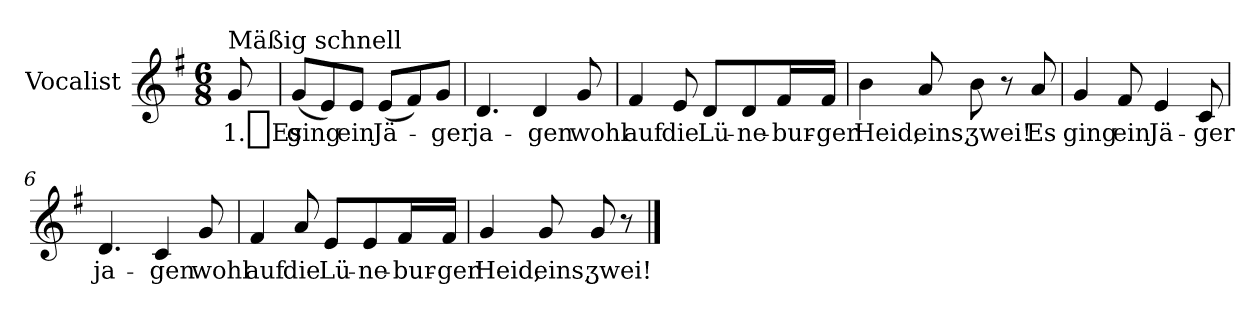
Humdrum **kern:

**kern	**text
*part1	*part1
*staff1	*staff1
*I"Vocalist	*
*k[f#]	*
*G:	*
*M6/8	*
=	=
!LO:TX:a:t=Mäßig schnell	!
8g	1._Es
=1	=1
(8gL	ging
8e)	.
8eJ	ein
(8eL	Jä-
8f#)	.
8gJ	-ger
=2	=2
4.d	ja-
4d	-gen
8g	wohl
=3	=3
4f#	auf
8e	die
8dL	Lü-
8d	-ne-
16f#L	-bur-
16f#JJ	-ger
=4	=4
4b	Heid,
8a	eins,
8b	ʒwei!
8r	.
8a	Es
=5	=5
4g	ging
8f#	ein
4e	Jä-
8c	-ger
=6	=6
4.d	ja-
4c	-gen
8g	wohl
=7	=7
4f#	auf
8a	die
8eL	Lü-
8e	-ne-
16f#L	-bur-
16f#JJ	-ger
=8	=8
4g	Heid,
8g	eins,
8g	ʒwei!
8r	.
==	==
*-	*-
